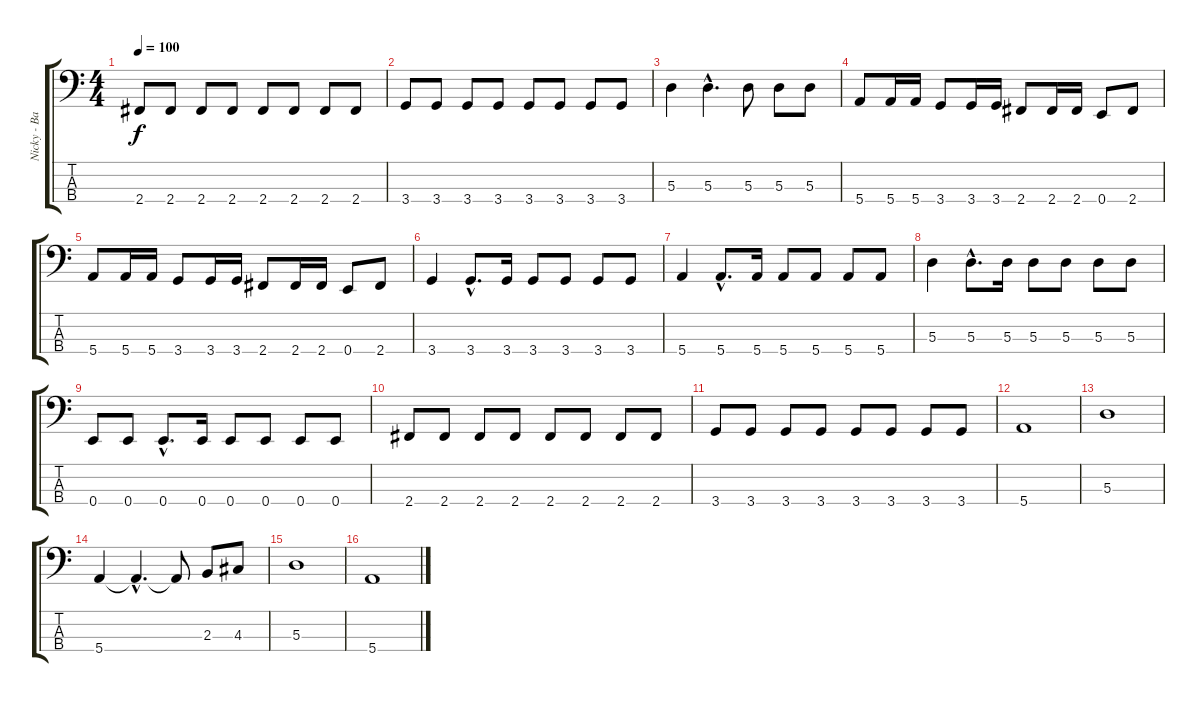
\track ("Nicky - Bass" "Nicky - Ba") {instrument electricbasspick}
\staff {score tabs}
\tuning (G2 D2 A1 E1) {hide}
\ts (4 4)
\tempo 100
\clef f4
\ks c
2.4.8{dy f} 2.4.8 2.4.8 2.4.8 2.4.8 2.4.8 2.4.8 2.4.8 |
3.4.8 3.4.8 3.4.8 3.4.8 3.4.8 3.4.8 3.4.8 3.4.8 |
5.3.4 5.3{hac}.4{d} 5.3.8 5.3.8 5.3.8 |
5.4.8 5.4.16 5.4.16 3.4.8 3.4.16 3.4.16 2.4.8 2.4.16 2.4.16 0.4.8 2.4.8 |
5.4.8 5.4.16 5.4.16 3.4.8 3.4.16 3.4.16 2.4.8 2.4.16 2.4.16 0.4.8 2.4.8 |
3.4.4 3.4{hac}.8{d} 3.4.16 3.4.8 3.4.8 3.4.8 3.4.8 |
5.4.4 5.4{hac}.8{d} 5.4.16 5.4.8 5.4.8 5.4.8 5.4.8 |
5.3.4 5.3{hac}.8{d} 5.3.16 5.3.8 5.3.8 5.3.8 5.3.8 |
0.4.8 0.4.8 0.4{hac}.8{d} 0.4.16 0.4.8 0.4.8 0.4.8 0.4.8 |
2.4.8 2.4.8 2.4.8 2.4.8 2.4.8 2.4.8 2.4.8 2.4.8 |
3.4.8 3.4.8 3.4.8 3.4.8 3.4.8 3.4.8 3.4.8 3.4.8 |
5.4.1 |
5.3.1 |
5.4.4 5.4{hac t}.4{d} 5.4{t}.8 2.3.8 4.3.8 |
5.3.1 |
5.4.1
